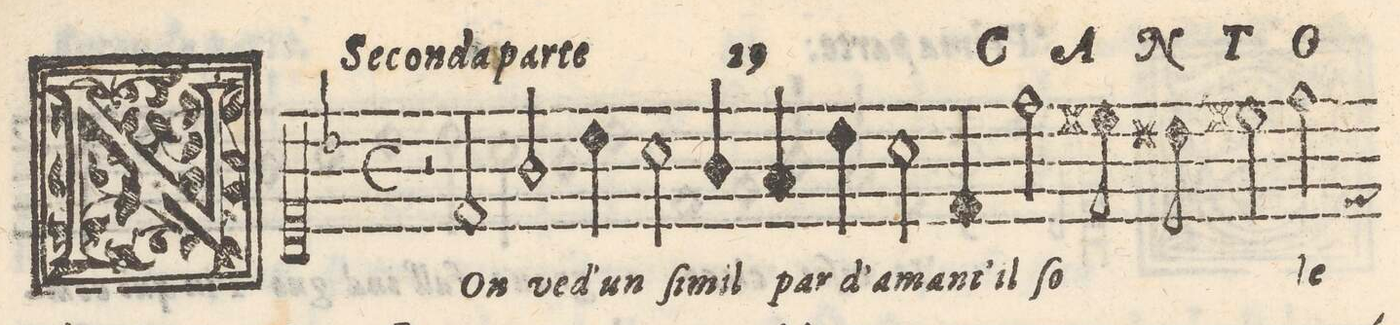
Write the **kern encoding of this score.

**kern	**text
*I"CANTO	*
*clefC1	*
*k[b-]	*
*M2/1	*
*met(c)	*
2r	.
2d/	Non
2g/	ve-
4b-\	-d`un
2a\	ſi-
=2-	=2-
4g/	-mil
4f/	par
4b-\	d`a-
2a\	-man-
4d/	-t`il
2dd\	ſo-
=3-	=3-
8cc#X\	.
8bn\	.
2cc#X\	.
2dd\	-le
*-	*-
